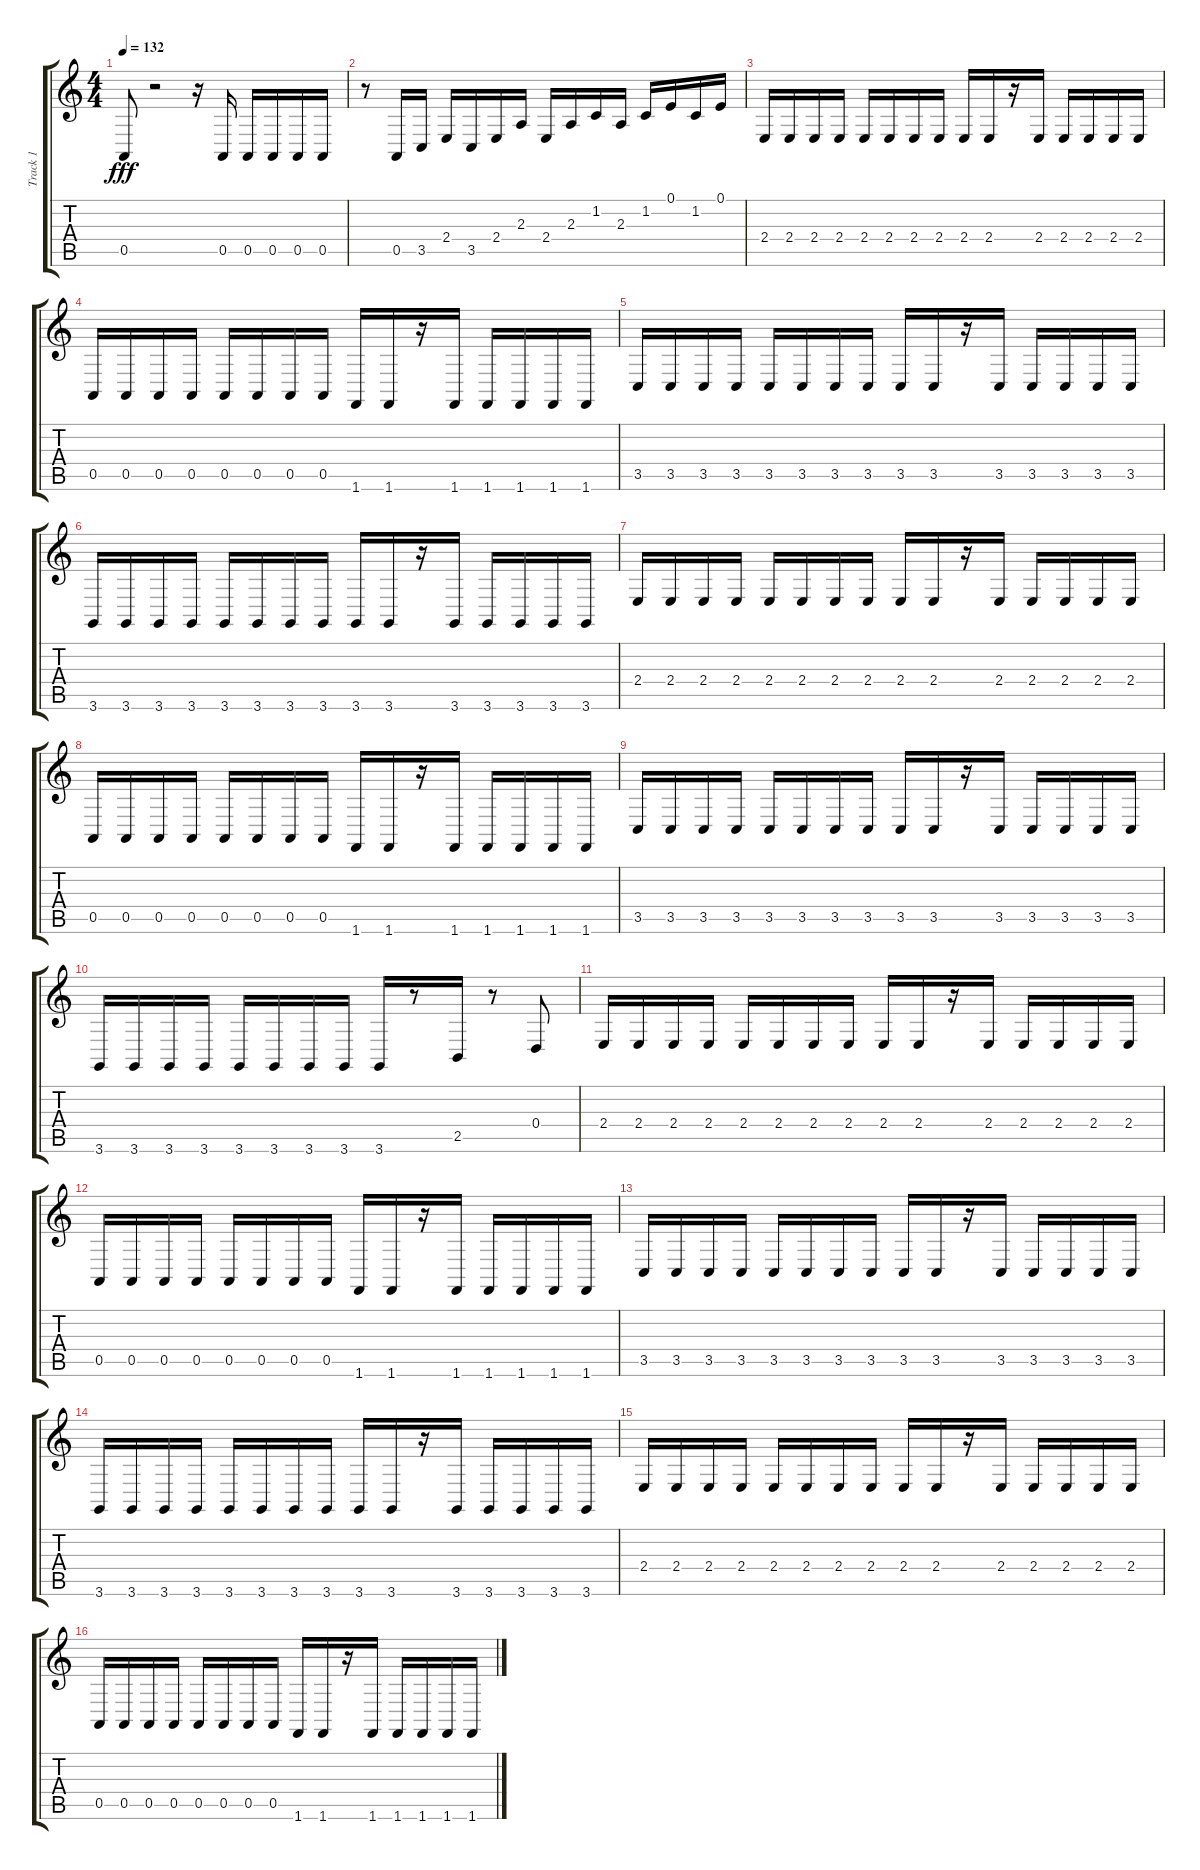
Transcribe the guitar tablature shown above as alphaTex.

\track ("Track 1" "Track 1") {instrument brightacousticpiano}
\staff {score tabs}
\tuning (E4 B3 G3 D3 A2 E2) {hide}
\ts (4 4)
\tempo 132
\clef g2
\ks c
0.5.8{dy fff} r.2 r.16 0.5.16 0.5.16 0.5.16 0.5.16 0.5.16 |
r.8 0.5.16 3.5.16 2.4.16 3.5.16 2.4.16 2.3.16 2.4.16 2.3.16 1.2.16 2.3.16 1.2.16 0.1.16 1.2.16 0.1.16 |
2.4.16 2.4.16 2.4.16 2.4.16 2.4.16 2.4.16 2.4.16 2.4.16 2.4.16 2.4.16 r.16 2.4.16 2.4.16 2.4.16 2.4.16 2.4.16 |
0.5.16 0.5.16 0.5.16 0.5.16 0.5.16 0.5.16 0.5.16 0.5.16 1.6.16 1.6.16 r.16 1.6.16 1.6.16 1.6.16 1.6.16 1.6.16 |
3.5.16 3.5.16 3.5.16 3.5.16 3.5.16 3.5.16 3.5.16 3.5.16 3.5.16 3.5.16 r.16 3.5.16 3.5.16 3.5.16 3.5.16 3.5.16 |
3.6.16 3.6.16 3.6.16 3.6.16 3.6.16 3.6.16 3.6.16 3.6.16 3.6.16 3.6.16 r.16 3.6.16 3.6.16 3.6.16 3.6.16 3.6.16 |
2.4.16 2.4.16 2.4.16 2.4.16 2.4.16 2.4.16 2.4.16 2.4.16 2.4.16 2.4.16 r.16 2.4.16 2.4.16 2.4.16 2.4.16 2.4.16 |
0.5.16 0.5.16 0.5.16 0.5.16 0.5.16 0.5.16 0.5.16 0.5.16 1.6.16 1.6.16 r.16 1.6.16 1.6.16 1.6.16 1.6.16 1.6.16 |
3.5.16 3.5.16 3.5.16 3.5.16 3.5.16 3.5.16 3.5.16 3.5.16 3.5.16 3.5.16 r.16 3.5.16 3.5.16 3.5.16 3.5.16 3.5.16 |
3.6.16 3.6.16 3.6.16 3.6.16 3.6.16 3.6.16 3.6.16 3.6.16 3.6.16 r.8 2.5.16 r.8 0.4.8 |
2.4.16 2.4.16 2.4.16 2.4.16 2.4.16 2.4.16 2.4.16 2.4.16 2.4.16 2.4.16 r.16 2.4.16 2.4.16 2.4.16 2.4.16 2.4.16 |
0.5.16 0.5.16 0.5.16 0.5.16 0.5.16 0.5.16 0.5.16 0.5.16 1.6.16 1.6.16 r.16 1.6.16 1.6.16 1.6.16 1.6.16 1.6.16 |
3.5.16 3.5.16 3.5.16 3.5.16 3.5.16 3.5.16 3.5.16 3.5.16 3.5.16 3.5.16 r.16 3.5.16 3.5.16 3.5.16 3.5.16 3.5.16 |
3.6.16 3.6.16 3.6.16 3.6.16 3.6.16 3.6.16 3.6.16 3.6.16 3.6.16 3.6.16 r.16 3.6.16 3.6.16 3.6.16 3.6.16 3.6.16 |
2.4.16 2.4.16 2.4.16 2.4.16 2.4.16 2.4.16 2.4.16 2.4.16 2.4.16 2.4.16 r.16 2.4.16 2.4.16 2.4.16 2.4.16 2.4.16 |
0.5.16 0.5.16 0.5.16 0.5.16 0.5.16 0.5.16 0.5.16 0.5.16 1.6.16 1.6.16 r.16 1.6.16 1.6.16 1.6.16 1.6.16 1.6.16
